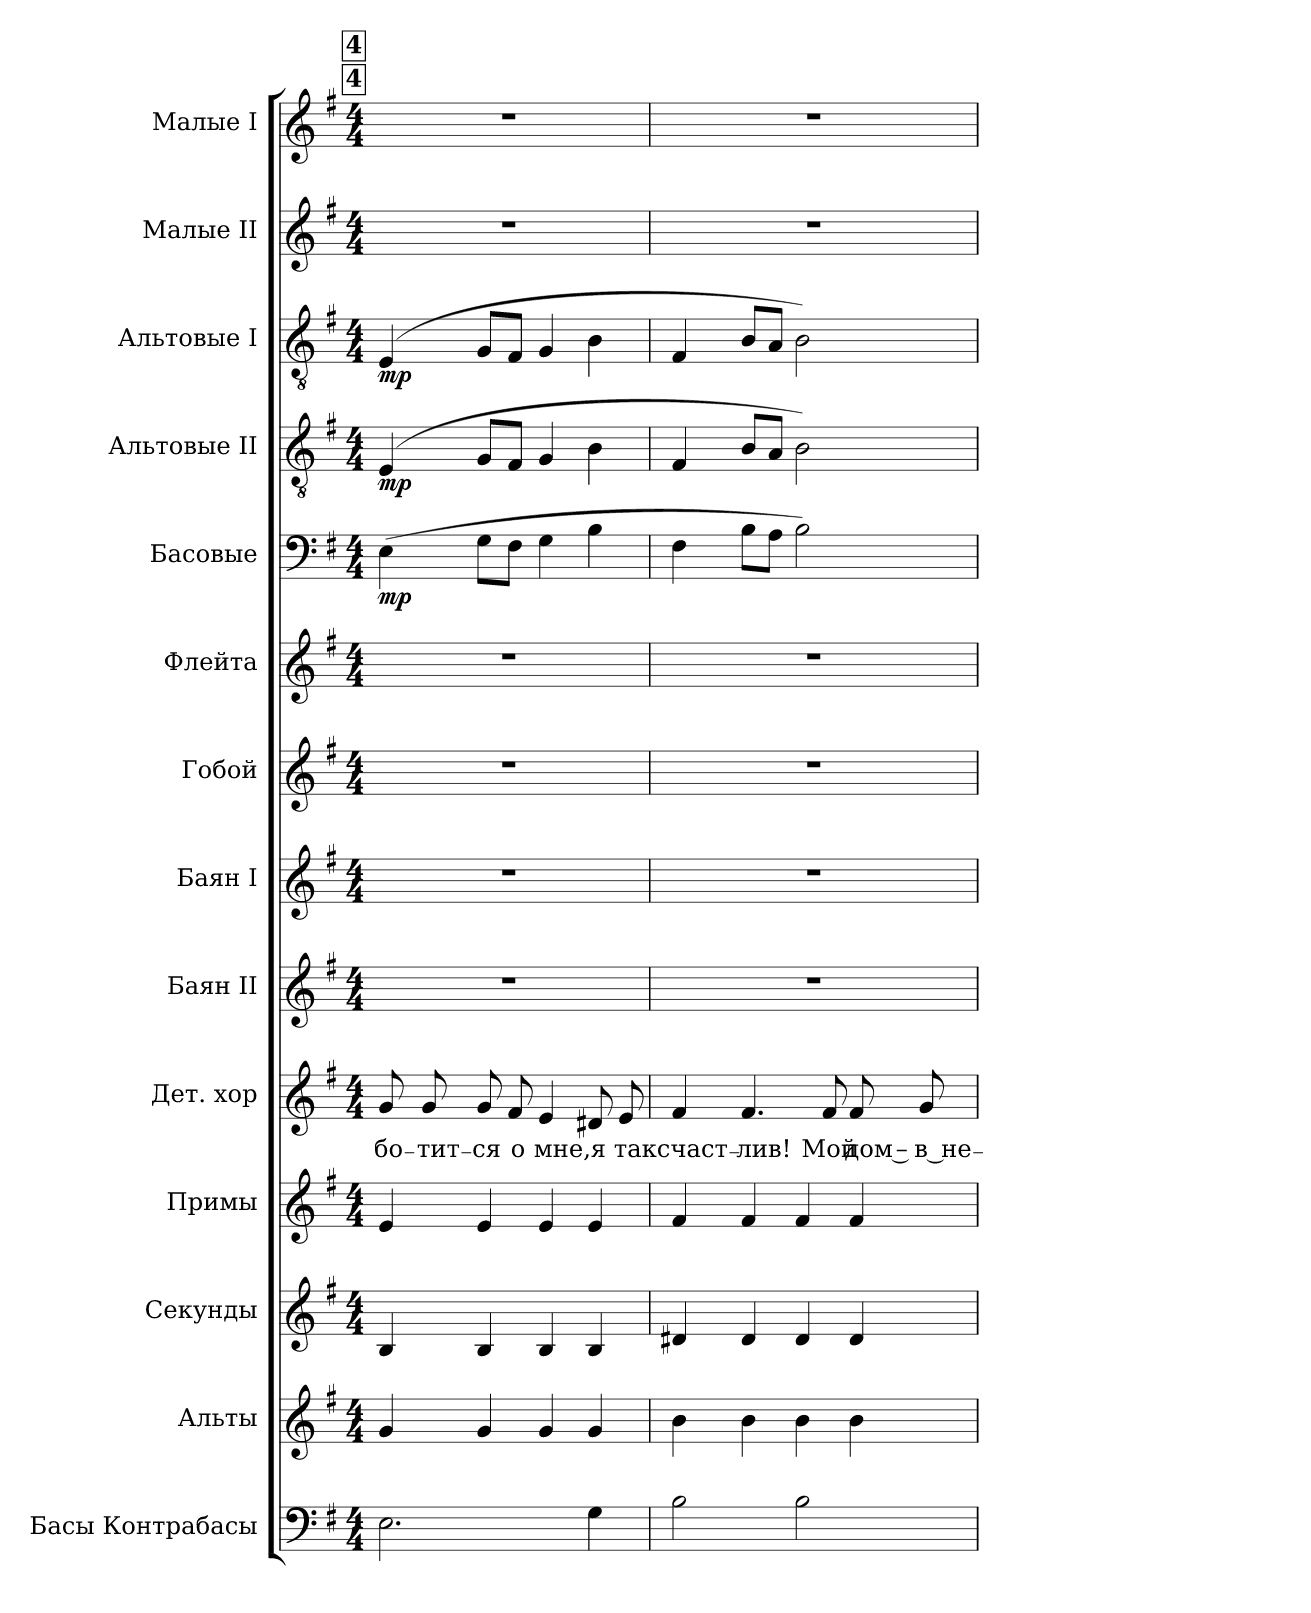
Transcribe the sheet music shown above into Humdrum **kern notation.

**kern	**kern	**kern	**kern	**kern	**text	**kern	**kern	**kern	**kern	**kern	**dynam	**kern	**dynam	**kern	**dynam	**kern	**kern
*part14	*part13	*part12	*part11	*part10	*part10	*part9	*part8	*part7	*part6	*part5	*part5	*part4	*part4	*part3	*part3	*part2	*part1
*staff14	*staff13	*staff12	*staff11	*staff10	*staff10	*staff9	*staff8	*staff7	*staff6	*staff5	*staff5	*staff4	*staff4	*staff3	*staff3	*staff2	*staff1
*I"Басы Контрабасы	*I"Альты	*I"Секунды	*I"Примы	*I"Дет. хор	*	*I"Баян II	*I"Баян I	*I"Гобой	*I"Флейта	*I"Басовые	*	*I"Альтовые II	*	*I"Альтовые I	*	*I"Малые II	*I"Малые I
!!LO:PB:g=z
*clefF4	*clefG2	*clefG2	*clefG2	*clefG2	*	*clefG2	*clefG2	*clefG2	*clefG2	*clefF4	*	*clefGv2	*	*clefGv2	*	*clefG2	*clefG2
*ITrd7c12	*ITrd7c12	*	*	*	*	*	*	*	*	*	*	*	*	*	*	*	*
*k[f#]	*k[f#]	*k[f#]	*k[f#]	*k[f#]	*	*k[f#]	*k[f#]	*k[f#]	*k[f#]	*k[f#]	*	*k[f#]	*	*k[f#]	*	*k[f#]	*k[f#]
*G:	*G:	*G:	*G:	*G:	*	*G:	*G:	*G:	*G:	*G:	*	*G:	*	*G:	*	*G:	*G:
*M4/4	*M4/4	*M4/4	*M4/4	*M4/4	*	*M4/4	*M4/4	*M4/4	*M4/4	*M4/4	*	*M4/4	*	*M4/4	*	*M4/4	*M4/4
!!LO:REH:place=s1:a:B:fs=8.8:t=4
!!LO:REH:place=s11:a:B:fs=8.8:t=4
=49	=49	=49	=49	=49	=49	=49	=49	=49	=49	=49	=49	=49	=49	=49	=49	=49	=49
!	!	!	!	!	!LO:LY:b	!	!	!	!	!	!LO:DY:b	!	!LO:DY:b	!	!LO:DY:b	!	!
2.EE\	4G/	4B/	4e/	8g/	бо₋	1r	1r	1r	1r	(>4E\	mp	(>4E/	mp	(>4E/	mp	1r	1r
!	!	!	!	!	!LO:LY:b	!	!	!	!	!	!	!	!	!	!	!	!
.	.	.	.	8g/	тит₋	.	.	.	.	.	.	.	.	.	.	.	.
!	!	!	!	!	!LO:LY:b	!	!	!	!	!	!	!	!	!	!	!	!
.	4G/	4B/	4e/	8g/	ся	.	.	.	.	8G\L	.	8G/L	.	8G/L	.	.	.
!	!	!	!	!	!LO:LY:b	!	!	!	!	!	!	!	!	!	!	!	!
.	.	.	.	8f#/	о	.	.	.	.	8F#\J	.	8F#/J	.	8F#/J	.	.	.
!	!	!	!	!	!LO:LY:b	!	!	!	!	!	!	!	!	!	!	!	!
.	4G/	4B/	4e/	4e/	мне,	.	.	.	.	4G\	.	4G/	.	4G/	.	.	.
!	!	!	!	!	!LO:LY:b	!	!	!	!	!	!	!	!	!	!	!	!
4GG\	4G/	4B/	4e/	8d#X/	я	.	.	.	.	4B\	.	4B\	.	4B\	.	.	.
!	!	!	!	!	!LO:LY:b	!	!	!	!	!	!	!	!	!	!	!	!
.	.	.	.	8e/	так	.	.	.	.	.	.	.	.	.	.	.	.
=50	=50	=50	=50	=50	=50	=50	=50	=50	=50	=50	=50	=50	=50	=50	=50	=50	=50
!	!	!	!	!	!LO:LY:b	!	!	!	!	!	!	!	!	!	!	!	!
2BB\	4B\	4d#X/	4f#/	4f#/	счаст₋	1r	1r	1r	1r	4F#\	.	4F#/	.	4F#/	.	1r	1r
!	!	!	!	!	!LO:LY:b	!	!	!	!	!	!	!	!	!	!	!	!
.	4B\	4d#/	4f#/	4.f#/	лив!	.	.	.	.	8B\L	.	8B/L	.	8B/L	.	.	.
.	.	.	.	.	.	.	.	.	.	8A\J	.	8A/J	.	8A/J	.	.	.
2BB\	4B\	4d#/	4f#/	.	.	.	.	.	.	2B\)	.	2B\)	.	2B\)	.	.	.
!	!	!	!	!	!LO:LY:b	!	!	!	!	!	!	!	!	!	!	!	!
.	.	.	.	8f#/	Мой	.	.	.	.	.	.	.	.	.	.	.	.
!	!	!	!	!	!LO:LY:b	!	!	!	!	!	!	!	!	!	!	!	!
.	4B\	4d#/	4f#/	8f#/	дом –	.	.	.	.	.	.	.	.	.	.	.	.
!	!	!	!	!	!LO:LY:b	!	!	!	!	!	!	!	!	!	!	!	!
.	.	.	.	8g/	в не₋	.	.	.	.	.	.	.	.	.	.	.	.
=	=	=	=	=	=	=	=	=	=	=	=	=	=	=	=	=	=
*-	*-	*-	*-	*-	*-	*-	*-	*-	*-	*-	*-	*-	*-	*-	*-	*-	*-
